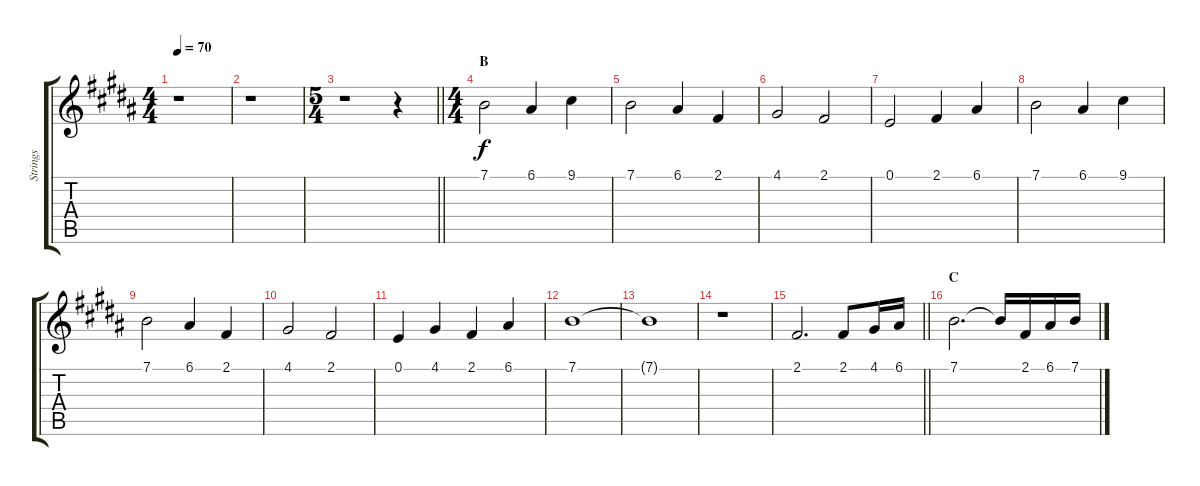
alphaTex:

\track ("Strings" "Strings") {instrument stringensemble2}
\staff {score tabs}
\tuning (E4 B3 G3 D3 A2 E2) {hide}
\ts (4 4)
\tempo 70
\clef g2
\ks b
r.1{dy f} |
r.1 |
\ts (5 4)
\barLineRight lightlight
r.1 r.4 |
\ts (4 4)
\section ("" "B")
7.1.2{volume 13} 6.1.4 9.1.4 |
7.1.2 6.1.4 2.1.4 |
4.1.2 2.1.2 |
0.1.2 2.1.4 6.1.4 |
7.1.2 6.1.4 9.1.4 |
7.1.2 6.1.4 2.1.4 |
4.1.2 2.1.2 |
0.1.4 4.1.4 2.1.4 6.1.4 |
7.1.1{volume 3} |
7.1{t}.1 |
r.1 |
\barLineRight lightlight
2.1.2{d volume 13} 2.1.8 4.1.16 6.1.16 |
\section ("" "C")
7.1.2{d} 7.1{t}.16 2.1.16 6.1.16 7.1.16
